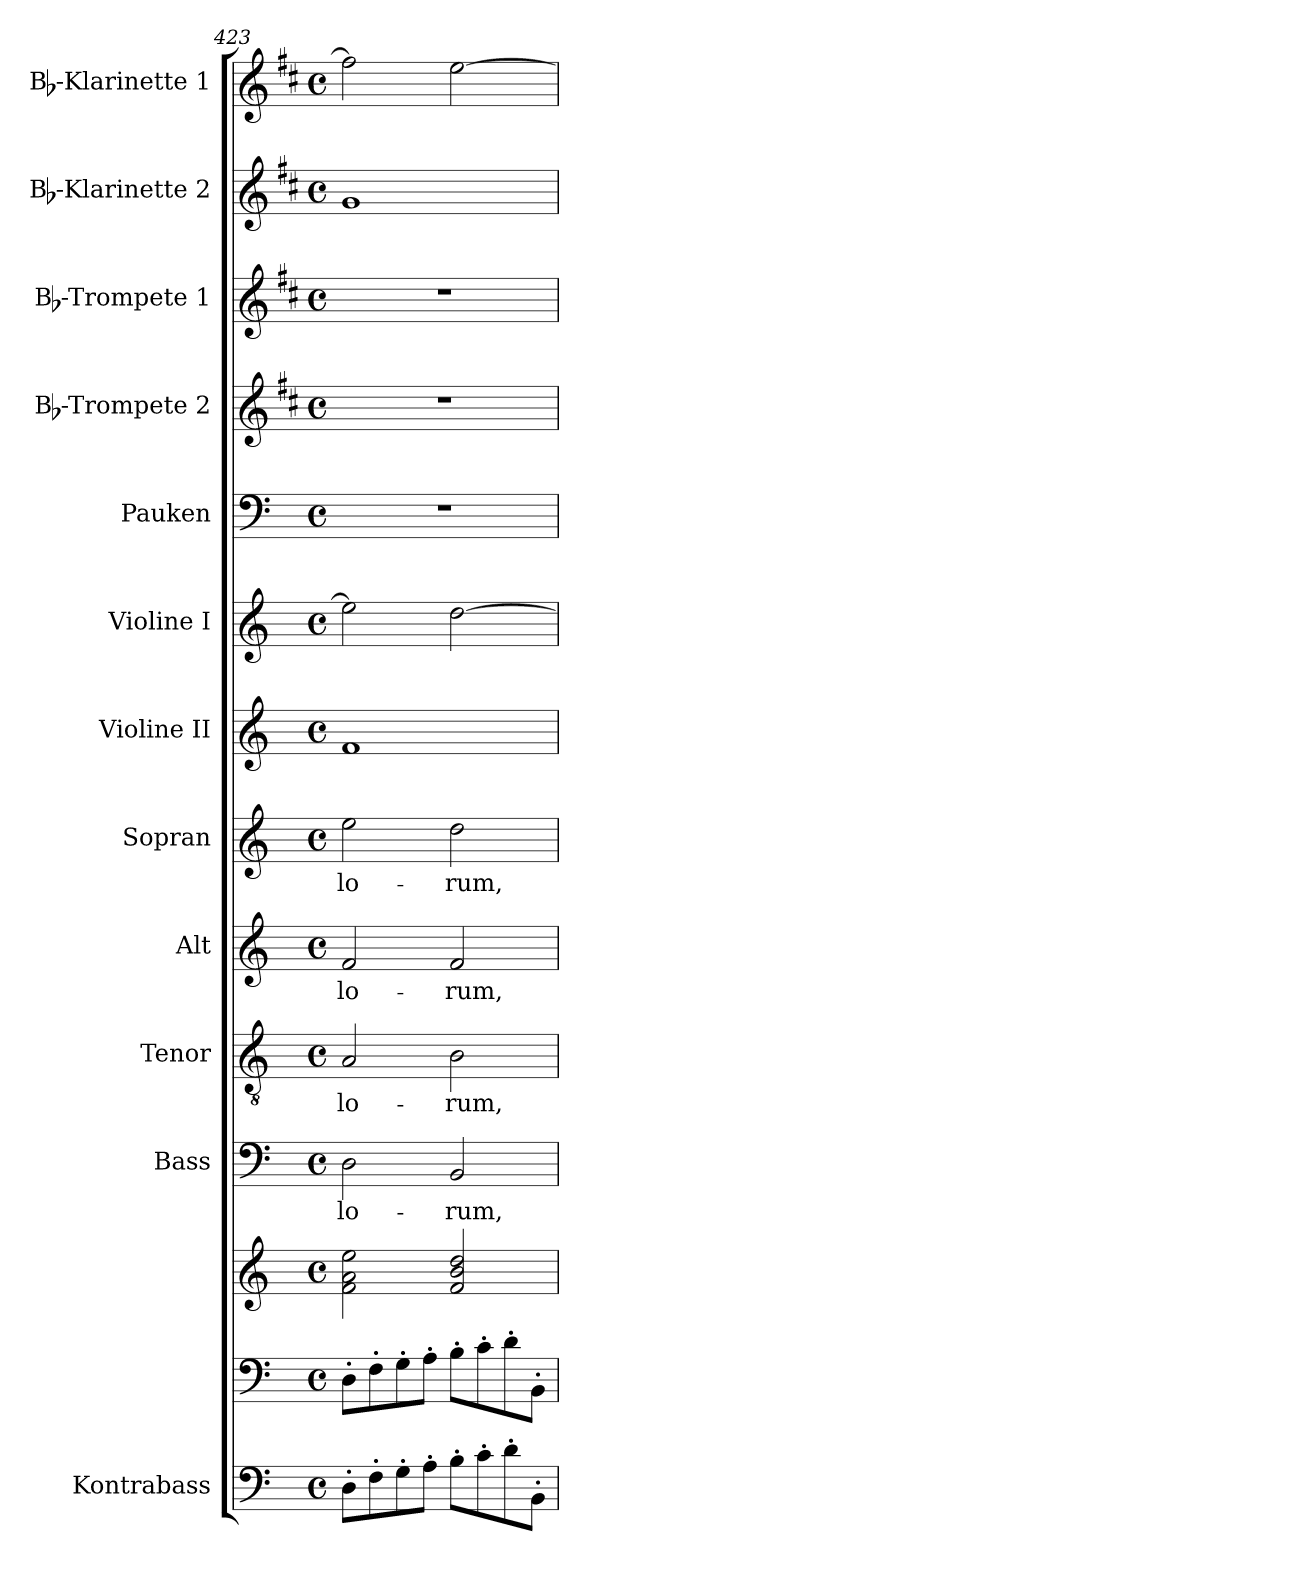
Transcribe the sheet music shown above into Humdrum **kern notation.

**kern	**kern	**kern	**kern	**text	**kern	**text	**kern	**text	**kern	**text	**kern	**kern	**kern	**kern	**kern	**kern	**kern
*part13	*part12	*part12	*part11	*part11	*part10	*part10	*part9	*part9	*part8	*part8	*part7	*part6	*part5	*part4	*part3	*part2	*part1
*staff14	*staff13	*staff12	*staff11	*staff11	*staff10	*staff10	*staff9	*staff9	*staff8	*staff8	*staff7	*staff6	*staff5	*staff4	*staff3	*staff2	*staff1
*I"Kontrabass	*	*	*I"Bass	*	*I"Tenor	*	*I"Alt	*	*I"Sopran	*	*I"Violine II	*I"Violine I	*I"Pauken	*I"Bb-Trompete 2	*I"Bb-Trompete 1	*I"Bb-Klarinette 2	*I"Bb-Klarinette 1
*I'Kb.	*	*	*I'B.	*	*I'T.	*	*I'A.	*	*I'S.	*	*I'Vl. II	*I'Vl. I	*I'Pk.	*I'Bb Trp. 2	*I'Bb Trp. 1	*I'Bb Kl. 2	*I'Bb Kl. 1
*clefF4	*clefF4	*clefG2	*clefF4	*	*clefGv2	*	*clefG2	*	*clefG2	*	*clefG2	*clefG2	*clefF4	*clefG2	*clefG2	*clefG2	*clefG2
*ITrd7c12	*	*	*	*	*	*	*	*	*	*	*	*	*	*ITrd1c2	*ITrd1c2	*ITrd1c2	*ITrd1c2
*k[]	*k[]	*k[]	*k[]	*	*k[]	*	*k[]	*	*k[]	*	*k[]	*k[]	*k[]	*k[]	*k[]	*k[]	*k[]
*C:	*C:	*C:	*C:	*	*C:	*	*C:	*	*C:	*	*C:	*C:	*C:	*C:	*C:	*C:	*C:
*M4/4	*M4/4	*M4/4	*M4/4	*	*M4/4	*	*M4/4	*	*M4/4	*	*M4/4	*M4/4	*M4/4	*M4/4	*M4/4	*M4/4	*M4/4
*met(c)	*met(c)	*met(c)	*met(c)	*	*met(c)	*	*met(c)	*	*met(c)	*	*met(c)	*met(c)	*met(c)	*met(c)	*met(c)	*met(c)	*met(c)
=423	=423	=423	=423	=423	=423	=423	=423	=423	=423	=423	=423	=423	=423	=423	=423	=423	=423
!	!	!	!	!LO:LY:b	!	!LO:LY:b	!	!LO:LY:b	!	!LO:LY:b	!	!	!	!	!	!	!
8DD'>\L	8D'>\L	2f\ 2a\ 2ee\	2D\	-lo-	2A/	-lo-	2f/	-lo-	2ee\	-lo-	1f	2ee\]	1r	1r	1r	1f	2ee\]
8FF'>\	8F'>\	.	.	.	.	.	.	.	.	.	.	.	.	.	.	.	.
8GG'>\	8G'>\	.	.	.	.	.	.	.	.	.	.	.	.	.	.	.	.
8AA'>\J	8A'>\J	.	.	.	.	.	.	.	.	.	.	.	.	.	.	.	.
!	!	!	!	!LO:LY:b	!	!LO:LY:b	!	!LO:LY:b	!	!LO:LY:b	!	!	!	!	!	!	!
8BB'>\L	8B'>\L	2f/ 2b/ 2dd/	2BB/	-rum,	2B\	-rum,	2f/	-rum,	2dd\	-rum,	.	[2dd\	.	.	.	.	[2dd\
8C'>\	8c'>\	.	.	.	.	.	.	.	.	.	.	.	.	.	.	.	.
8D'>\	8d'>\	.	.	.	.	.	.	.	.	.	.	.	.	.	.	.	.
8BBB'>\J	8BB'>\J	.	.	.	.	.	.	.	.	.	.	.	.	.	.	.	.
=	=	=	=	=	=	=	=	=	=	=	=	=	=	=	=	=	=
*-	*-	*-	*-	*-	*-	*-	*-	*-	*-	*-	*-	*-	*-	*-	*-	*-	*-
